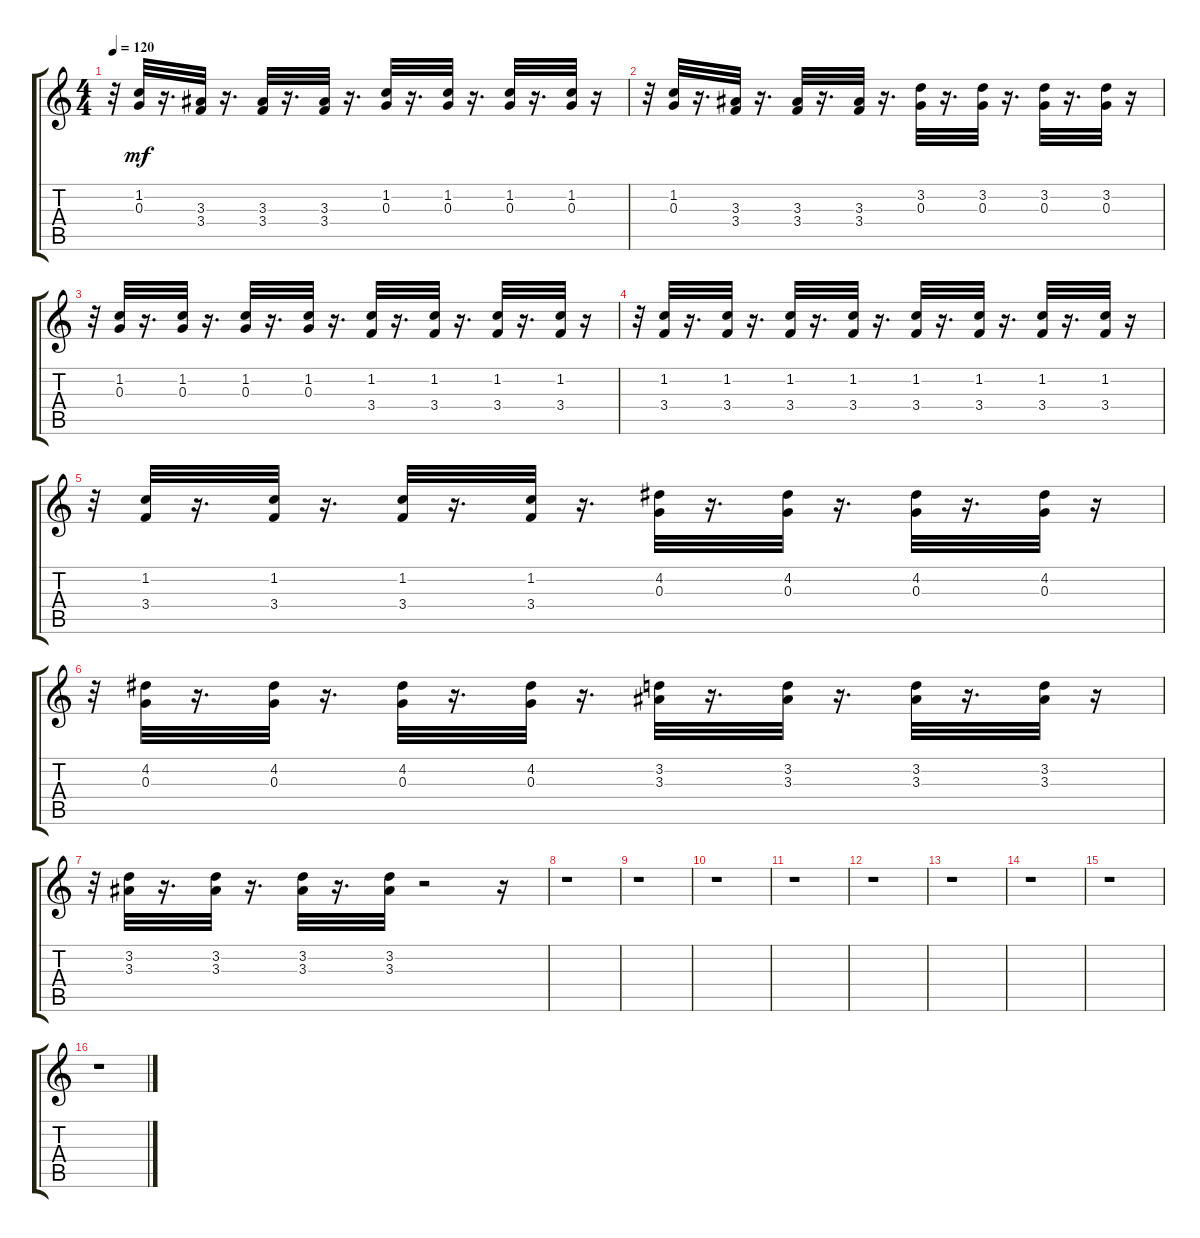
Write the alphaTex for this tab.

\track "" {instrument electricguitarmuted}
\staff {score tabs}
\tuning (E4 B3 G3 D3 A2 E2) {hide}
\ts (4 4)
\tempo 120
\clef g2
\ks c
r.32{dy mf} (1.2 0.3).32 r.16{d} (3.3 3.4).32 r.16{d} (3.3 3.4).32 r.16{d} (3.3 3.4).32 r.16{d} (1.2 0.3).32 r.16{d} (1.2 0.3).32 r.16{d} (1.2 0.3).32 r.16{d} (1.2 0.3).32 r.16 |
r.32 (1.2 0.3).32 r.16{d} (3.3 3.4).32 r.16{d} (3.3 3.4).32 r.16{d} (3.3 3.4).32 r.16{d} (3.2 0.3).32 r.16{d} (3.2 0.3).32 r.16{d} (3.2 0.3).32 r.16{d} (3.2 0.3).32 r.16 |
r.32 (1.2 0.3).32 r.16{d} (1.2 0.3).32 r.16{d} (1.2 0.3).32 r.16{d} (1.2 0.3).32 r.16{d} (1.2 3.4).32 r.16{d} (1.2 3.4).32 r.16{d} (1.2 3.4).32 r.16{d} (1.2 3.4).32 r.16 |
r.32 (1.2 3.4).32 r.16{d} (1.2 3.4).32 r.16{d} (1.2 3.4).32 r.16{d} (1.2 3.4).32 r.16{d} (1.2 3.4).32 r.16{d} (1.2 3.4).32 r.16{d} (1.2 3.4).32 r.16{d} (1.2 3.4).32 r.16 |
r.32 (1.2 3.4).32 r.16{d} (1.2 3.4).32 r.16{d} (1.2 3.4).32 r.16{d} (1.2 3.4).32 r.16{d} (4.2 0.3).32 r.16{d} (4.2 0.3).32 r.16{d} (4.2 0.3).32 r.16{d} (4.2 0.3).32 r.16 |
r.32 (4.2 0.3).32 r.16{d} (4.2 0.3).32 r.16{d} (4.2 0.3).32 r.16{d} (4.2 0.3).32 r.16{d} (3.2 3.3).32 r.16{d} (3.2 3.3).32 r.16{d} (3.2 3.3).32 r.16{d} (3.2 3.3).32 r.16 |
r.32 (3.2 3.3).32 r.16{d} (3.2 3.3).32 r.16{d} (3.2 3.3).32 r.16{d} (3.2 3.3).32 r.2 r.16 |
r.1 |
r.1 |
r.1 |
r.1 |
r.1 |
r.1 |
r.1 |
r.1 |
r.1
